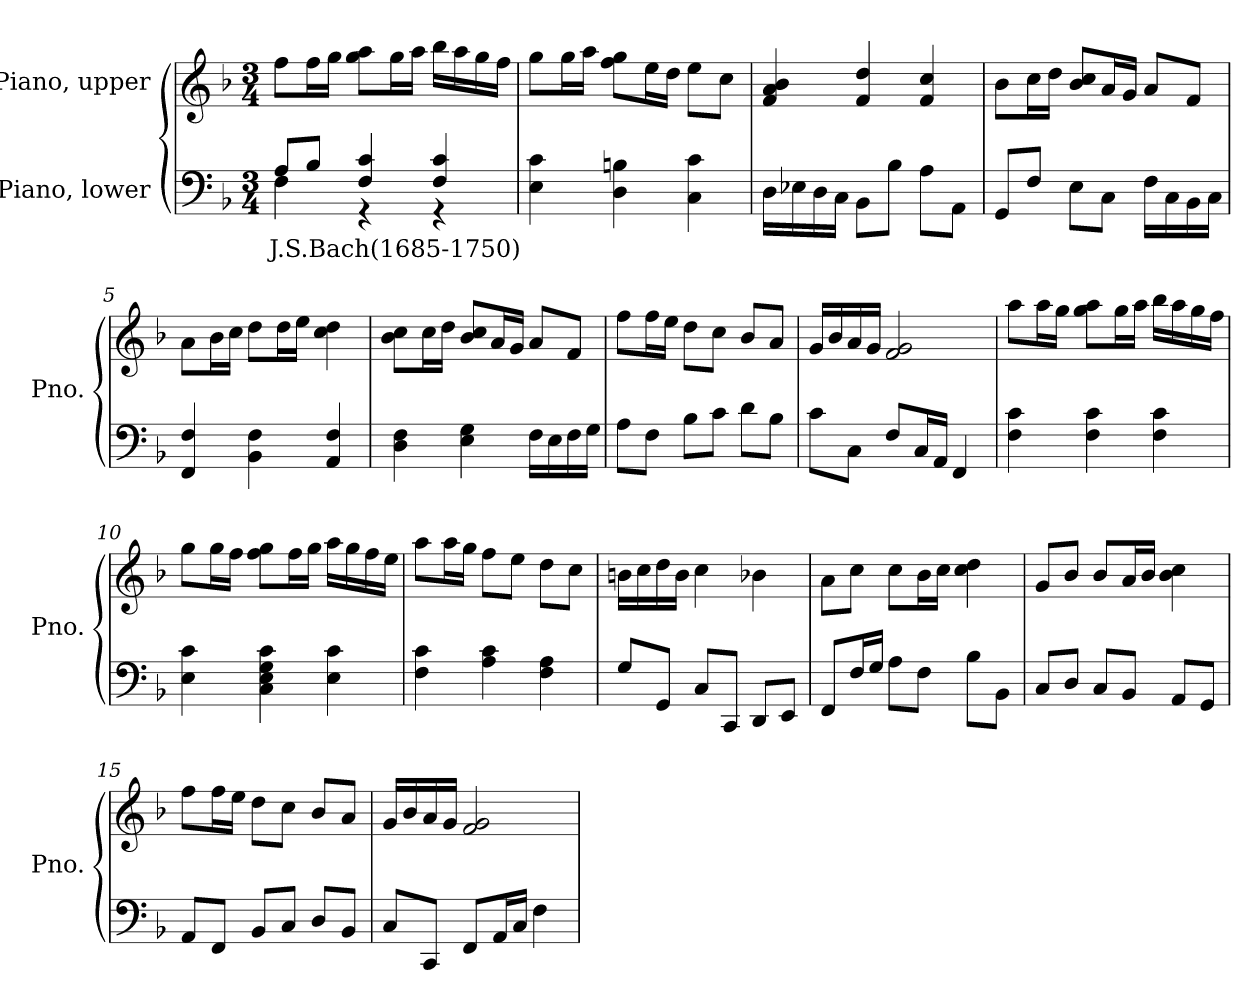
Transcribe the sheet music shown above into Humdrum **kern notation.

**kern	**text	**kern
*part2	*part2	*part1
*staff2	*staff2	*staff1
*I"Piano, lower	*	*I"Piano, upper
*I'Pno.	*	*I'Pno.
*clefF4	*	*clefG2
*k[b-]	*	*k[b-]
*M3/4	*	*M3/4
*MM60	*	*MM60
=1	=1	=1
!	!LO:LY:b	!
*^	*	*
8A/L	4F\	J.S.Bach(1685-1750)	8ff\L
8B-/J	.	.	16ff\L
.	.	.	16gg\JJ
4F/ 4c/	4r	.	8gg\ 8aa\L
.	.	.	16gg\L
.	.	.	16aa\JJ
4F/ 4c/	4r	.	16bb-\LL
.	.	.	16aa\
.	.	.	16gg\
.	.	.	16ff\JJ
*v	*v	*	*
=2	=2	=2
4E\ 4c\	.	8gg\L
.	.	16gg\L
.	.	16aa\JJ
4D\ 4Bn\	.	8ff\ 8gg\L
.	.	16ee\L
.	.	16dd\JJ
4C\ 4c\	.	8ee\L
.	.	8cc\J
=3	=3	=3
16D\LL	.	4f/ 4a/ 4b-/
16E-X\	.	.
16D\	.	.
16C\JJ	.	.
8BB-\L	.	4f/ 4dd/
8B-\J	.	.
8A\L	.	4f/ 4cc/
8AA\J	.	.
!!LO:LB:g=z
=4	=4	=4
8GG/L	.	8b-\L
8F/J	.	16cc\L
.	.	16dd\JJ
8E\L	.	8b-/ 8cc/L
8C\J	.	16a/L
.	.	16g/JJ
16F\LL	.	8a/L
16C\	.	.
16BB-\	.	8f/J
16C\JJ	.	.
=5	=5	=5
4FF/ 4F/	.	8a\L
.	.	16b-\L
.	.	16cc\JJ
4BB-\ 4F\	.	8dd\L
.	.	16dd\L
.	.	16ee\JJ
4AA/ 4F/	.	4cc\ 4dd\
=6	=6	=6
4D\ 4F\	.	8b-\ 8cc\L
.	.	16cc\L
.	.	16dd\JJ
4E\ 4G\	.	8b-/ 8cc/L
.	.	16a/L
.	.	16g/JJ
16F\LL	.	8a/L
16E\	.	.
16F\	.	8f/J
16G\JJ	.	.
=7	=7	=7
8A\L	.	8ff\L
8F\J	.	16ff\L
.	.	16ee\JJ
8B-\L	.	8dd\L
8c\J	.	8cc\J
8d\L	.	8b-/L
8B-\J	.	8a/J
!!LO:LB:g=z
=8	=8	=8
8c\L	.	16g/LL
.	.	16b-/
8C\J	.	16a/
.	.	16g/JJ
8F/L	.	2f/ 2g/
16C/L	.	.
16AA/JJ	.	.
4FF/	.	.
=9	=9	=9
4F\ 4c\	.	8aa\L
.	.	16aa\L
.	.	16gg\JJ
4F\ 4c\	.	8gg\ 8aa\L
.	.	16gg\L
.	.	16aa\JJ
4F\ 4c\	.	16bb-\LL
.	.	16aa\
.	.	16gg\
.	.	16ff\JJ
=10	=10	=10
4E\ 4c\	.	8gg\L
.	.	16gg\L
.	.	16ff\JJ
4C\ 4E\ 4G\ 4c\	.	8ff\ 8gg\L
.	.	16ff\L
.	.	16gg\JJ
4E\ 4c\	.	16aa\LL
.	.	16gg\
.	.	16ff\
.	.	16ee\JJ
=11	=11	=11
4F\ 4c\	.	8aa\L
.	.	16aa\L
.	.	16gg\JJ
4A\ 4c\	.	8ff\L
.	.	8ee\J
4F\ 4A\	.	8dd\L
.	.	8cc\J
!!LO:LB:g=z
=12	=12	=12
8G/L	.	16bn\LL
.	.	16cc\
8GG/J	.	16dd\
.	.	16b\JJ
8C/L	.	4cc\
8CC/J	.	.
8DD/L	.	4b-X\
8EE/J	.	.
=13	=13	=13
8FF/L	.	8a\L
16F/L	.	8cc\J
16G/JJ	.	.
8A\L	.	8cc\L
8F\J	.	16b-\L
.	.	16cc\JJ
8B-\L	.	4cc\ 4dd\
8BB-\J	.	.
=14	=14	=14
8C/L	.	8g/L
8D/J	.	8b-/J
8C/L	.	8b-/L
8BB-/J	.	16a/L
.	.	16b-/JJ
8AA/L	.	4b-\ 4cc\
8GG/J	.	.
=15	=15	=15
8AA/L	.	8ff\L
8FF/J	.	16ff\L
.	.	16ee\JJ
8BB-/L	.	8dd\L
8C/J	.	8cc\J
8D/L	.	8b-/L
8BB-/J	.	8a/J
=16	=16	=16
8C/L	.	16g/LL
.	.	16b-/
8CC/J	.	16a/
.	.	16g/JJ
8FF/L	.	2f/ 2g/
16AA/L	.	.
16C/JJ	.	.
4F\	.	.
=	=	=
*-	*-	*-
